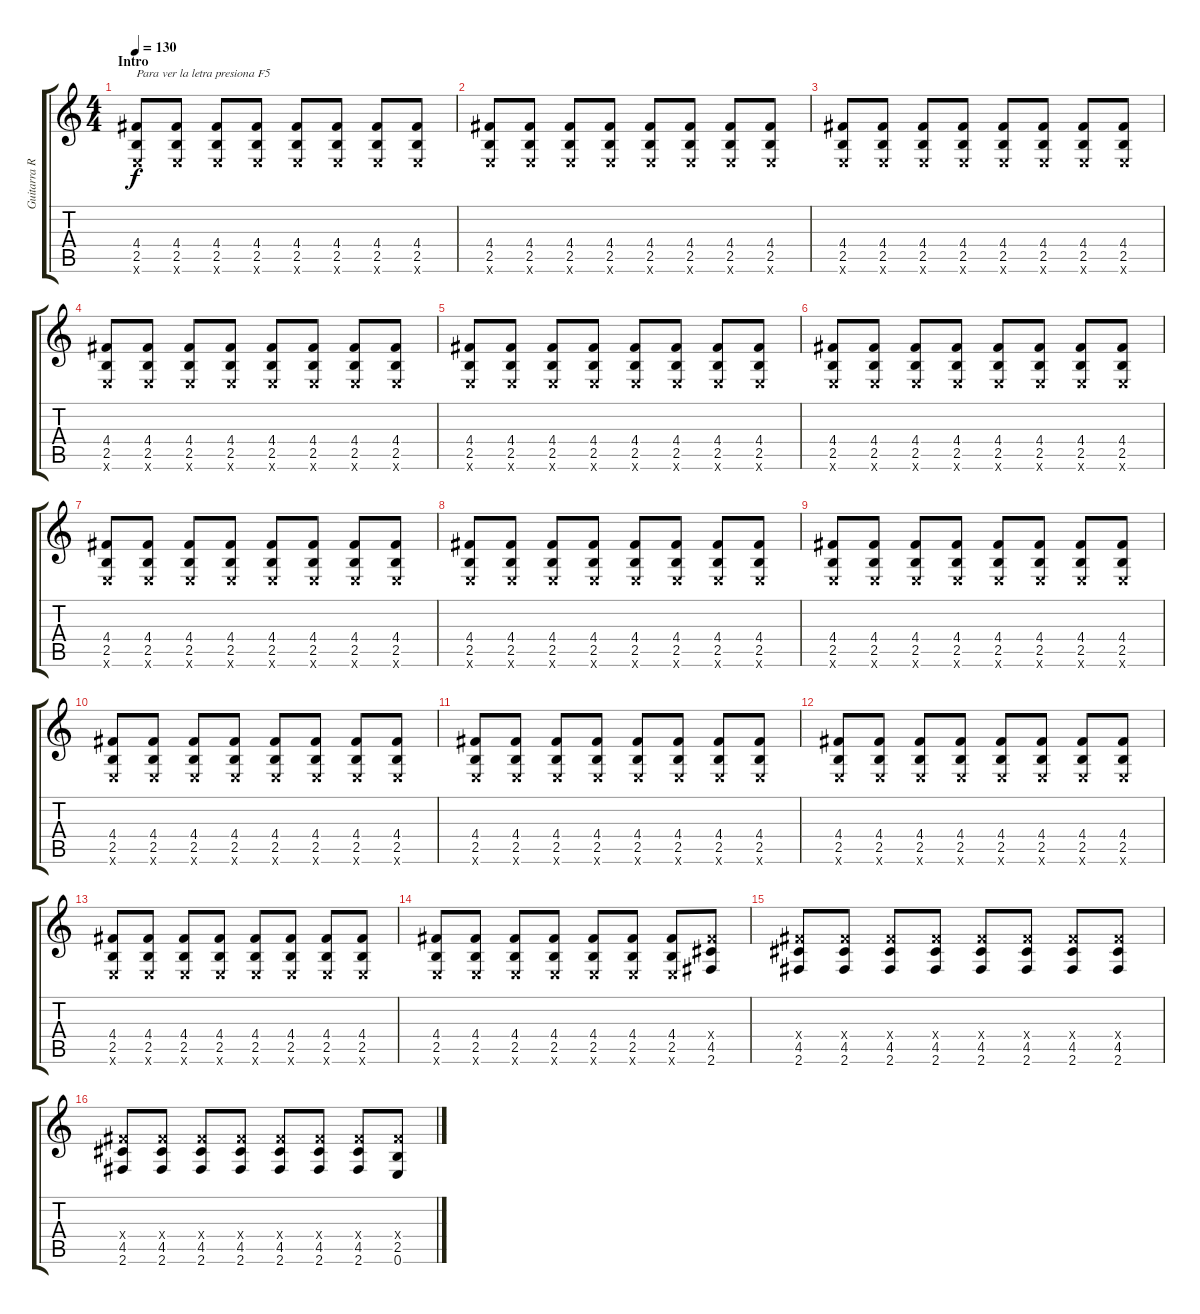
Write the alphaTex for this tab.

\track ("Guitarra Ritmica" "Guitarra R") {instrument overdrivenguitar}
\staff {score tabs}
\tuning (E4 B3 G3 D3 A2 E2) {hide}
\ts (4 4)
\section ("" "Intro")
\tempo 130
\clef g2
\ks c
(4.4 2.5 0.6{x}).8{txt "Para ver la letra presiona F5" dy f instrument overdrivenguitar} (4.4 2.5 0.6{x}).8 (4.4 2.5 0.6{x}).8 (4.4 2.5 0.6{x}).8 (4.4 2.5 0.6{x}).8 (4.4 2.5 0.6{x}).8 (4.4 2.5 0.6{x}).8 (4.4 2.5 0.6{x}).8 |
(4.4 2.5 0.6{x}).8 (4.4 2.5 0.6{x}).8 (4.4 2.5 0.6{x}).8 (4.4 2.5 0.6{x}).8 (4.4 2.5 0.6{x}).8 (4.4 2.5 0.6{x}).8 (4.4 2.5 0.6{x}).8 (4.4 2.5 0.6{x}).8 |
(4.4 2.5 0.6{x}).8 (4.4 2.5 0.6{x}).8 (4.4 2.5 0.6{x}).8 (4.4 2.5 0.6{x}).8 (4.4 2.5 0.6{x}).8 (4.4 2.5 0.6{x}).8 (4.4 2.5 0.6{x}).8 (4.4 2.5 0.6{x}).8 |
(4.4 2.5 0.6{x}).8 (4.4 2.5 0.6{x}).8 (4.4 2.5 0.6{x}).8 (4.4 2.5 0.6{x}).8 (4.4 2.5 0.6{x}).8 (4.4 2.5 0.6{x}).8 (4.4 2.5 0.6{x}).8 (4.4 2.5 0.6{x}).8 |
(4.4 2.5 0.6{x}).8 (4.4 2.5 0.6{x}).8 (4.4 2.5 0.6{x}).8 (4.4 2.5 0.6{x}).8 (4.4 2.5 0.6{x}).8 (4.4 2.5 0.6{x}).8 (4.4 2.5 0.6{x}).8 (4.4 2.5 0.6{x}).8 |
(4.4 2.5 0.6{x}).8 (4.4 2.5 0.6{x}).8 (4.4 2.5 0.6{x}).8 (4.4 2.5 0.6{x}).8 (4.4 2.5 0.6{x}).8 (4.4 2.5 0.6{x}).8 (4.4 2.5 0.6{x}).8 (4.4 2.5 0.6{x}).8 |
(4.4 2.5 0.6{x}).8 (4.4 2.5 0.6{x}).8 (4.4 2.5 0.6{x}).8 (4.4 2.5 0.6{x}).8 (4.4 2.5 0.6{x}).8 (4.4 2.5 0.6{x}).8 (4.4 2.5 0.6{x}).8 (4.4 2.5 0.6{x}).8 |
(4.4 2.5 0.6{x}).8 (4.4 2.5 0.6{x}).8 (4.4 2.5 0.6{x}).8 (4.4 2.5 0.6{x}).8 (4.4 2.5 0.6{x}).8 (4.4 2.5 0.6{x}).8 (4.4 2.5 0.6{x}).8 (4.4 2.5 0.6{x}).8 |
(4.4 2.5 0.6{x}).8 (4.4 2.5 0.6{x}).8 (4.4 2.5 0.6{x}).8 (4.4 2.5 0.6{x}).8 (4.4 2.5 0.6{x}).8 (4.4 2.5 0.6{x}).8 (4.4 2.5 0.6{x}).8 (4.4 2.5 0.6{x}).8 |
(4.4 2.5 0.6{x}).8 (4.4 2.5 0.6{x}).8 (4.4 2.5 0.6{x}).8 (4.4 2.5 0.6{x}).8 (4.4 2.5 0.6{x}).8 (4.4 2.5 0.6{x}).8 (4.4 2.5 0.6{x}).8 (4.4 2.5 0.6{x}).8 |
(4.4 2.5 0.6{x}).8 (4.4 2.5 0.6{x}).8 (4.4 2.5 0.6{x}).8 (4.4 2.5 0.6{x}).8 (4.4 2.5 0.6{x}).8 (4.4 2.5 0.6{x}).8 (4.4 2.5 0.6{x}).8 (4.4 2.5 0.6{x}).8 |
(4.4 2.5 0.6{x}).8 (4.4 2.5 0.6{x}).8 (4.4 2.5 0.6{x}).8 (4.4 2.5 0.6{x}).8 (4.4 2.5 0.6{x}).8 (4.4 2.5 0.6{x}).8 (4.4 2.5 0.6{x}).8 (4.4 2.5 0.6{x}).8 |
(4.4 2.5 0.6{x}).8 (4.4 2.5 0.6{x}).8 (4.4 2.5 0.6{x}).8 (4.4 2.5 0.6{x}).8 (4.4 2.5 0.6{x}).8 (4.4 2.5 0.6{x}).8 (4.4 2.5 0.6{x}).8 (4.4 2.5 0.6{x}).8 |
(4.4 2.5 0.6{x}).8 (4.4 2.5 0.6{x}).8 (4.4 2.5 0.6{x}).8 (4.4 2.5 0.6{x}).8 (4.4 2.5 0.6{x}).8 (4.4 2.5 0.6{x}).8 (4.4 2.5 0.6{x}).8 (4.4{x} 4.5 2.6).8 |
(4.4{x} 4.5 2.6).8 (4.4{x} 4.5 2.6).8 (4.4{x} 4.5 2.6).8 (4.4{x} 4.5 2.6).8 (4.4{x} 4.5 2.6).8 (4.4{x} 4.5 2.6).8 (4.4{x} 4.5 2.6).8 (4.4{x} 4.5 2.6).8 |
(4.4{x} 4.5 2.6).8 (4.4{x} 4.5 2.6).8 (4.4{x} 4.5 2.6).8 (4.4{x} 4.5 2.6).8 (4.4{x} 4.5 2.6).8 (4.4{x} 4.5 2.6).8 (4.4{x} 4.5 2.6).8 (4.4{x} 2.5 0.6).8
